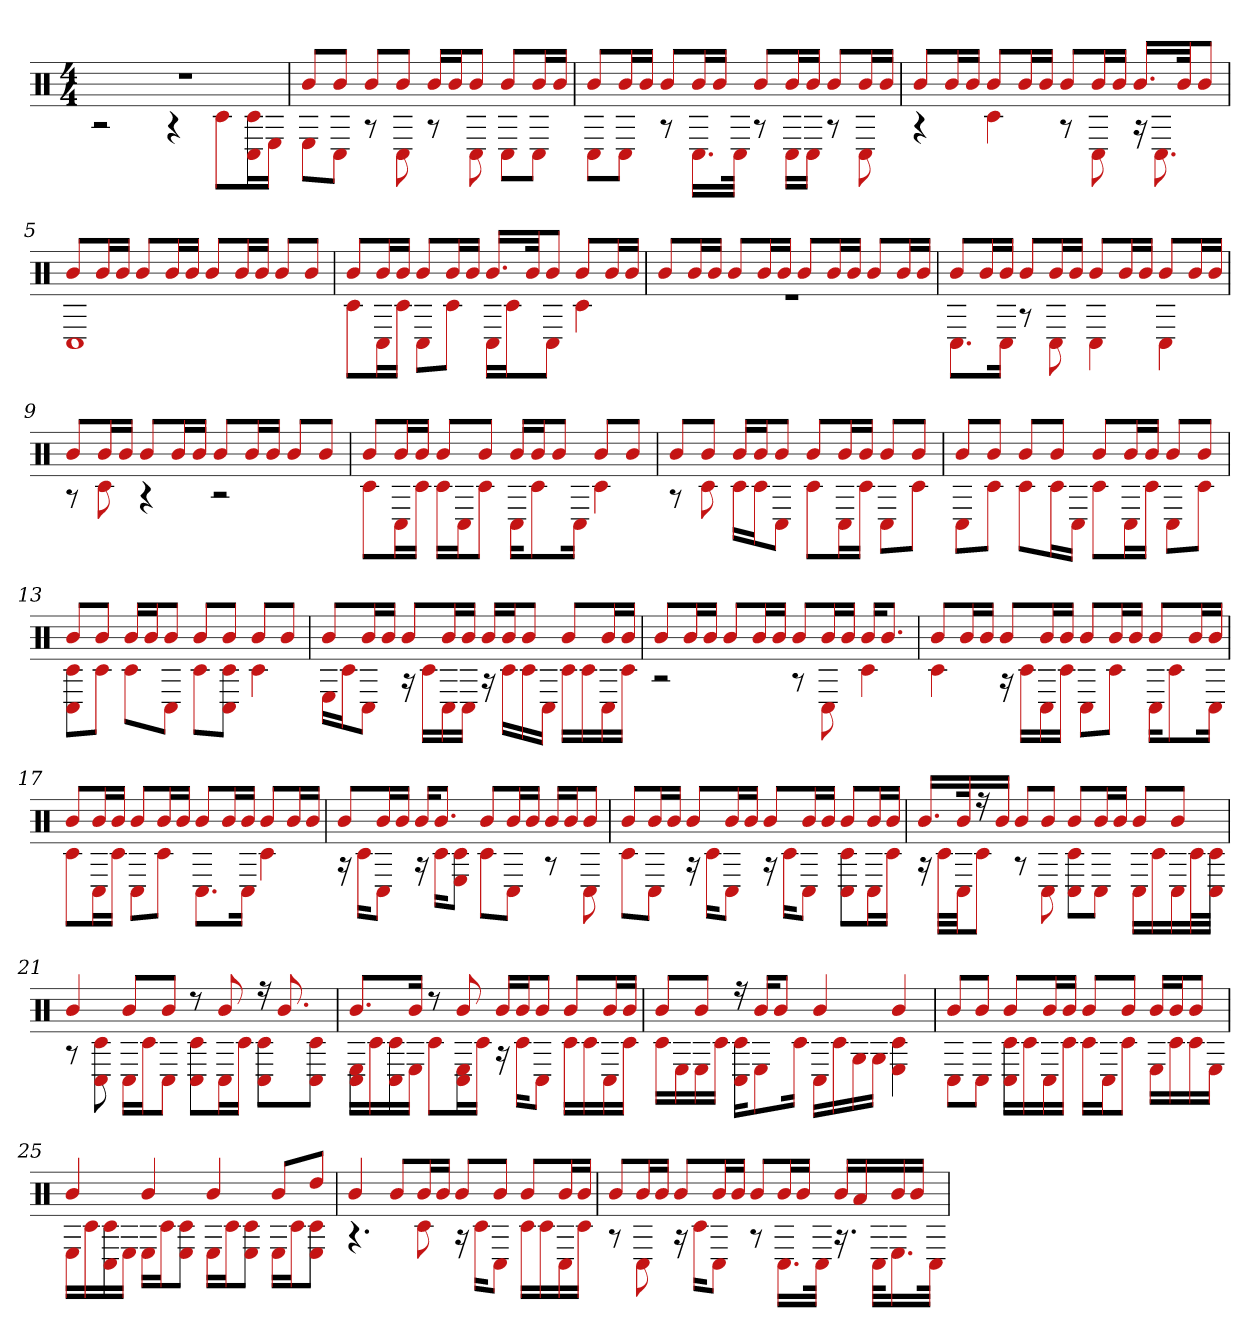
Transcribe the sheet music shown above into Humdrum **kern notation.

**kern
*part1
*staff1
*clefX
*k[]
*M4/4
=1
*^
1r	2r
.	4r
.	8c#L
.	16C# 16c#L
.	16EJJ
=2	=2
8bL	8EL
8bJ	8C#J
8bL	8r
8bJ	8C#
16bLL	8r
16bJ	.
8bJ	8C#
8bL	8C#L
16bL	8C#J
16bJJ	.
=3	=3
8bL	8C#L
16bL	8C#J
16bJJ	.
8bL	8r
16bL	16.C#LL
16bJJ	.
.	32C#JJk
8bL	8r
16bL	16C#LL
16bJJ	16C#JJ
8bL	8r
16bL	8C#
16bJJ	.
=4	=4
8bL	4r
16bL	.
16bJJ	.
8bL	4c#
16bL	.
16bJJ	.
8bL	8r
16bL	8C#
16bJJ	.
16.bLL	16r
.	8.C#
32bJk	.
8bJ	.
=5	=5
8bL	1C#
16bL	.
16bJJ	.
8bL	.
16bL	.
16bJJ	.
8bL	.
16bL	.
16bJJ	.
8bL	.
8bJ	.
=6	=6
8bL	8c#L
16bL	16C#L
16bJJ	16c#JJ
8bL	8C#L
16bL	8c#J
16bJJ	.
16.bLL	16C#LL
.	16c#J
32bJk	.
8bJ	8C#J
8bL	4c#
16bL	.
16bJJ	.
=7	=7
8bL	1r
16bL	.
16bJJ	.
8bL	.
16bL	.
16bJJ	.
8bL	.
16bL	.
16bJJ	.
8bL	.
16bL	.
16bJJ	.
=8	=8
8bL	8.C#L
16bL	.
16bJJ	16C#Jk
8bL	8r
16bL	8C#
16bJJ	.
8bL	4C#
16bL	.
16bJJ	.
8bL	4C#
16bL	.
16bJJ	.
=9	=9
8bL	8r
16bL	8c#
16bJJ	.
8bL	4r
16bL	.
16bJJ	.
8bL	2r
16bL	.
16bJJ	.
8bL	.
8bJ	.
=10	=10
8bL	8c#L
16bL	16C#L
16bJJ	16c#JJ
8bL	16c#LL
.	16C#J
8bJ	8c#J
16bLL	16C#KL
16bJ	8c#
8bJ	.
.	16C#Jk
8bL	4c#
8bJ	.
=11	=11
8bL	8r
8bJ	8c#
16bLL	16c#LL
16bJ	16c#J
8bJ	8C#J
8bL	8c#L
16bL	16C#L
16bJJ	16c#JJ
8bL	8C#L
8bJ	8c#J
=12	=12
8bL	8C#L
8bJ	8c#J
8bL	8c#L
8bJ	16c#L
.	16C#JJ
8bL	8c#L
16bL	16C#L
16bJJ	16c#JJ
8bL	8C#L
8bJ	8c#J
=13	=13
8bL	8c# 8C#L
8bJ	8c#J
16bLL	8c#L
16bJ	.
8bJ	8C#J
8bL	8c#L
8bJ	8c# 8C#J
8bL	4c#
8bJ	.
=14	=14
8bL	16ELL
.	16c#J
16bL	8C#J
16bJJ	.
8bL	16r
.	16c#LL
16bL	16C#
16bJJ	16C#JJ
16bLL	16r
16bJ	16c#LL
8bJ	16c#
.	16C#JJ
8bL	16c#LL
.	16c#
16bL	16C#
16bJJ	16c#JJ
=15	=15
8bL	2r
16bL	.
16bJJ	.
8bL	.
16bL	.
16bJJ	.
8bL	8r
16bL	8C#
16bJJ	.
16bKL	4c#
8.bJ	.
=16	=16
8bL	4c#
16bL	.
16bJJ	.
8bL	16r
.	16c#LL
16bL	16C#
16bJJ	16c#JJ
8bL	8C#L
16bL	8c#J
16bJJ	.
8bL	16C#KL
.	8c#
16bL	.
16bJJ	16C#Jk
=17	=17
8bL	8c#L
16bL	16C#L
16bJJ	16c#JJ
8bL	8C#L
16bL	8c#J
16bJJ	.
8bL	8.C#L
16bL	.
16bJJ	16C#Jk
8bL	4c#
16bL	.
16bJJ	.
=18	=18
8bL	16r
.	16c#KL
16bL	8C#J
16bJJ	.
16bKL	16r
8.bJ	16c#KL
.	8c# 8EJ
8bL	8c#L
16bL	8C#J
16bJJ	.
16bLL	8r
16bJ	.
8bJ	8C#
=19	=19
8bL	8c#L
16bL	8C#J
16bJJ	.
8bL	16r
.	16c#KL
16bL	8C#J
16bJJ	.
8bL	16r
.	16c#KL
16bL	8C#J
16bJJ	.
8bL	8C# 8c#L
16bL	16C#L
16bJJ	16c#JJ
=20	=20
16.bLL	16r
.	32c#LLL
32bk	32C#JJ
16r	8c#J
16bJJ	.
8bL	8r
8bJ	8C#
8bL	8C# 8c#L
16bL	8C#J
16bJJ	.
8bL	16C#LL
.	16c#
8bJ	16C#
.	32c#L
.	32C# 32c#JJJ
=21	=21
4b	8r
.	8C# 8c#
8bL	16C#LL
.	16c#J
8bJ	8C#J
8r	8C# 8c#L
8b	16C#L
.	16c#JJ
16r	8C# 8c#L
8.b	.
.	8C# 8c#J
=22	=22
8.bL	16C# 16ELL
.	16c#
.	16c# 16C#
16bJk	16EJJ
8r	8c#L
8b	16E 16C#L
.	16c#JJ
16bLL	16r
16bJ	16c#KL
8bJ	8C#J
8bL	16c#LL
.	16c#
16bL	16C#
16bJJ	16c#JJ
=23	=23
8bL	16c#LL
.	16E
8bJ	16E
.	16c#JJ
16r	16c# 16C#KL
16bKL	8E
8bJ	.
.	16c#Jk
4b	16C#LL
.	16c#
.	16G
.	16GJJ
4b	4E 4c#
=24	=24
8bL	8C#L
8bJ	8C#J
8bL	16C# 16c#LL
.	16c#
16bL	16C#
16bJJ	16c#JJ
8bL	16c#LL
.	16C#J
8bJ	8c#J
16bLL	16ELL
16bJ	16c#
8bJ	16c#
.	16EJJ
=25	=25
4b	16ELL
.	16c#
.	16C# 16c#
.	16EJJ
4b	16ELL
.	16c#J
.	8c# 8EJ
4b	16ELL
.	16c#J
.	8c# 8EJ
8bL	16ELL
.	16c#J
8ddJ	8E 8c#J
=26	=26
4b	4.r
8bL	.
16bL	8c#
16bJJ	.
8bL	16r
.	16c#KL
8bJ	8C#J
8bL	16c#LL
.	16c#
16bL	16C#
16bJJ	16c#JJ
=27	=27
8bL	8r
16bL	8C#
16bJJ	.
8bL	16r
.	16c#KL
16bL	8C#J
16bJJ	.
8bL	8r
16bL	16.C#LL
16bJJ	.
.	32C#JJk
16bLL	16.r
16a	.
.	32C#KLL
16b	16.E
16bJJ	.
.	32C#JJk
*v	*v
=
*-
